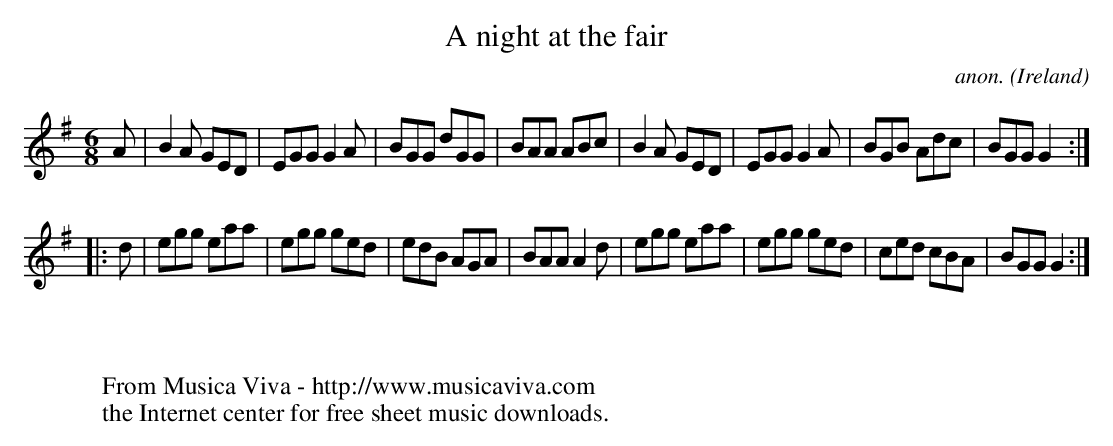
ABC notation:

X:1
T:A night at the fair
C:anon.
O:Ireland
M:6/8
L:1/8
K:G
A|B2A GED|EGG G2A|BGG dGG|BAA ABc|B2A GED|EGG G2A|BGB Adc|BGG G2:|
|:d|egg eaa|egg ged|edB AGA|BAA A2d|egg eaa|egg ged|ced cBA|BGG G2:|
W:
W:
W: From Musica Viva - http://www.musicaviva.com
W: the Internet center for free sheet music downloads.
